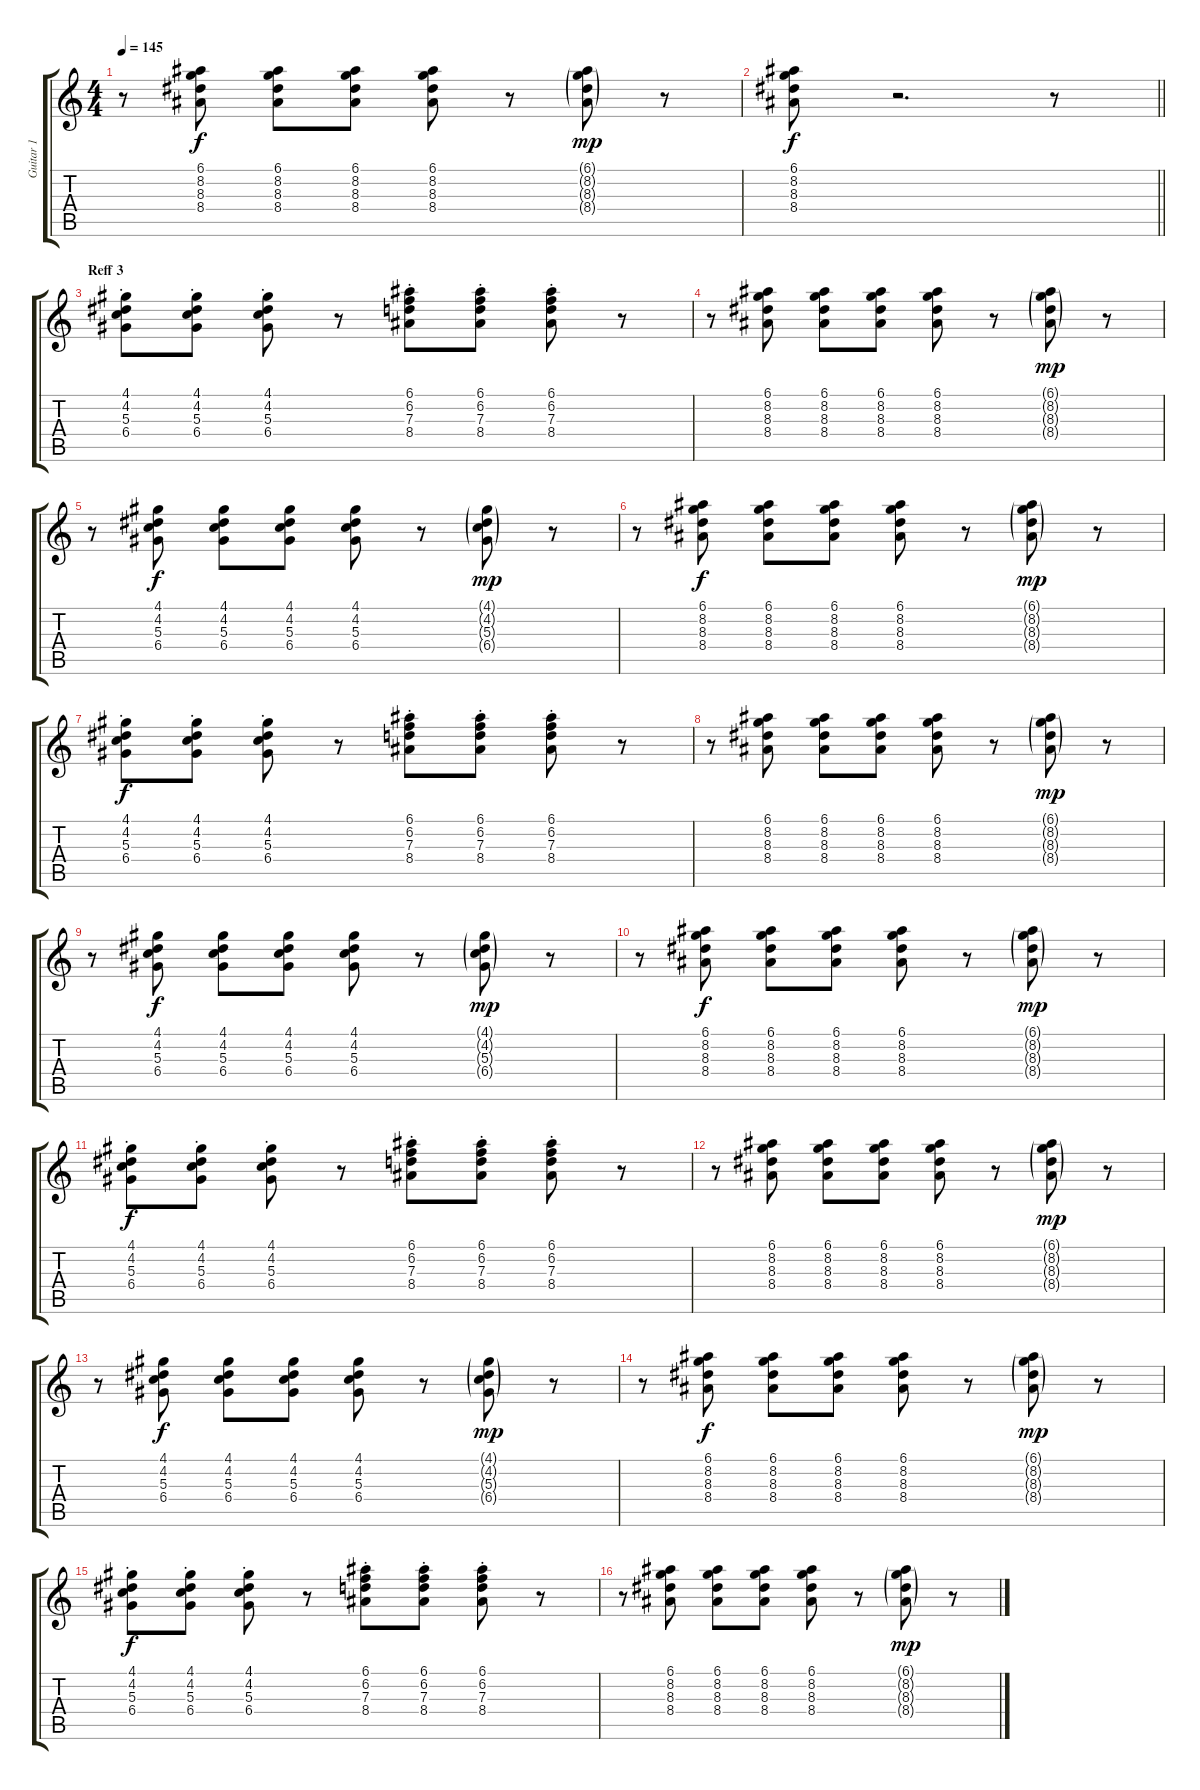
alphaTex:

\track ("Guitar 1" "Guitar 1") {instrument electricguitarclean}
\staff {score tabs}
\tuning (E4 B3 G3 D3 A2 E2) {hide}
\ts (4 4)
\tempo 145
\clef g2
\ks c
r.8{dy mp} (6.1 8.2 8.3 8.4).8{dy f} (6.1 8.2 8.3 8.4).8 (6.1 8.2 8.3 8.4).8 (6.1 8.2 8.3 8.4).8 r.8 (6.1{g} 8.2{g} 8.3{g} 8.4{g}).8{dy mp} r.8 |
\barLineRight lightlight
(6.1 8.2 8.3 8.4).8{dy f} r.2{d} r.8 |
\section ("" "Reff 3")
(4.1{st} 4.2{st} 5.3{st} 6.4{st}).8 (4.1{st} 4.2{st} 5.3{st} 6.4{st}).8 (4.1{st} 4.2{st} 5.3{st} 6.4{st}).8 r.8 (6.1{st} 6.2{st} 7.3{st} 8.4{st}).8 (6.1{st} 6.2{st} 7.3{st} 8.4{st}).8 (6.1{st} 6.2{st} 7.3{st} 8.4{st}).8 r.8 |
r.8 (6.1 8.2 8.3 8.4).8 (6.1 8.2 8.3 8.4).8 (6.1 8.2 8.3 8.4).8 (6.1 8.2 8.3 8.4).8 r.8 (6.1{g} 8.2{g} 8.3{g} 8.4{g}).8{dy mp} r.8 |
r.8 (4.1 4.2 5.3 6.4).8{dy f} (4.1 4.2 5.3 6.4).8 (4.1 4.2 5.3 6.4).8 (4.1 4.2 5.3 6.4).8 r.8 (4.1{g} 4.2{g} 5.3{g} 6.4{g}).8{dy mp} r.8 |
r.8 (6.1 8.2 8.3 8.4).8{dy f} (6.1 8.2 8.3 8.4).8 (6.1 8.2 8.3 8.4).8 (6.1 8.2 8.3 8.4).8 r.8 (6.1{g} 8.2{g} 8.3{g} 8.4{g}).8{dy mp} r.8 |
(4.1{st} 4.2{st} 5.3{st} 6.4{st}).8{dy f} (4.1{st} 4.2{st} 5.3{st} 6.4{st}).8 (4.1{st} 4.2{st} 5.3{st} 6.4{st}).8 r.8 (6.1{st} 6.2{st} 7.3{st} 8.4{st}).8 (6.1{st} 6.2{st} 7.3{st} 8.4{st}).8 (6.1{st} 6.2{st} 7.3{st} 8.4{st}).8 r.8 |
r.8 (6.1 8.2 8.3 8.4).8 (6.1 8.2 8.3 8.4).8 (6.1 8.2 8.3 8.4).8 (6.1 8.2 8.3 8.4).8 r.8 (6.1{g} 8.2{g} 8.3{g} 8.4{g}).8{dy mp} r.8 |
r.8 (4.1 4.2 5.3 6.4).8{dy f} (4.1 4.2 5.3 6.4).8 (4.1 4.2 5.3 6.4).8 (4.1 4.2 5.3 6.4).8 r.8 (4.1{g} 4.2{g} 5.3{g} 6.4{g}).8{dy mp} r.8 |
r.8 (6.1 8.2 8.3 8.4).8{dy f} (6.1 8.2 8.3 8.4).8 (6.1 8.2 8.3 8.4).8 (6.1 8.2 8.3 8.4).8 r.8 (6.1{g} 8.2{g} 8.3{g} 8.4{g}).8{dy mp} r.8 |
(4.1{st} 4.2{st} 5.3{st} 6.4{st}).8{dy f} (4.1{st} 4.2{st} 5.3{st} 6.4{st}).8 (4.1{st} 4.2{st} 5.3{st} 6.4{st}).8 r.8 (6.1{st} 6.2{st} 7.3{st} 8.4{st}).8 (6.1{st} 6.2{st} 7.3{st} 8.4{st}).8 (6.1{st} 6.2{st} 7.3{st} 8.4{st}).8 r.8 |
r.8 (6.1 8.2 8.3 8.4).8 (6.1 8.2 8.3 8.4).8 (6.1 8.2 8.3 8.4).8 (6.1 8.2 8.3 8.4).8 r.8 (6.1{g} 8.2{g} 8.3{g} 8.4{g}).8{dy mp} r.8 |
r.8 (4.1 4.2 5.3 6.4).8{dy f} (4.1 4.2 5.3 6.4).8 (4.1 4.2 5.3 6.4).8 (4.1 4.2 5.3 6.4).8 r.8 (4.1{g} 4.2{g} 5.3{g} 6.4{g}).8{dy mp} r.8 |
r.8 (6.1 8.2 8.3 8.4).8{dy f} (6.1 8.2 8.3 8.4).8 (6.1 8.2 8.3 8.4).8 (6.1 8.2 8.3 8.4).8 r.8 (6.1{g} 8.2{g} 8.3{g} 8.4{g}).8{dy mp} r.8 |
(4.1{st} 4.2{st} 5.3{st} 6.4{st}).8{dy f} (4.1{st} 4.2{st} 5.3{st} 6.4{st}).8 (4.1{st} 4.2{st} 5.3{st} 6.4{st}).8 r.8 (6.1{st} 6.2{st} 7.3{st} 8.4{st}).8 (6.1{st} 6.2{st} 7.3{st} 8.4{st}).8 (6.1{st} 6.2{st} 7.3{st} 8.4{st}).8 r.8 |
r.8 (6.1 8.2 8.3 8.4).8 (6.1 8.2 8.3 8.4).8 (6.1 8.2 8.3 8.4).8 (6.1 8.2 8.3 8.4).8 r.8 (6.1{g} 8.2{g} 8.3{g} 8.4{g}).8{dy mp} r.8
